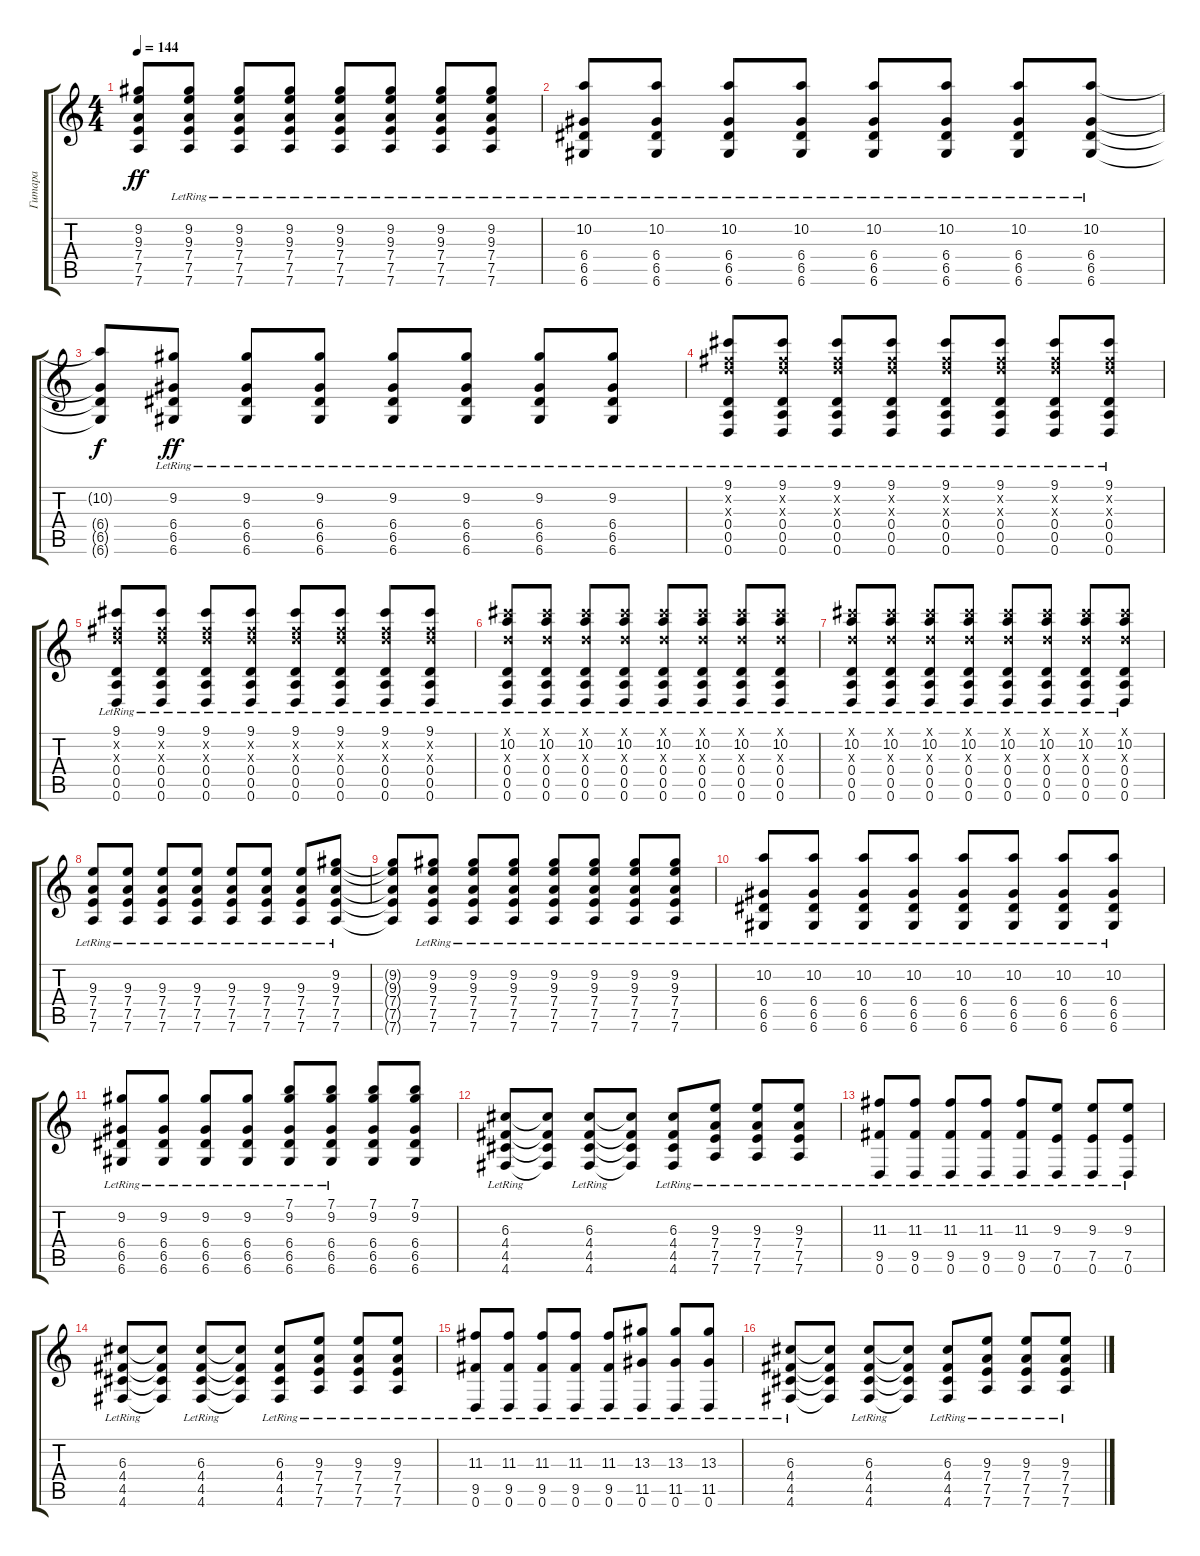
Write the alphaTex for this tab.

\track ("Гитара" "Гитара") {instrument distortionguitar}
\staff {score tabs}
\tuning (E4 B3 G3 D3 A2 D2) {hide}
\ts (4 4)
\tempo 144
\clef g2
\ks c
(9.2{t} 9.3{t} 7.4{t} 7.5{t} 7.6{t}).8{dy ff} (9.2{lr} 9.3{lr} 7.4{lr} 7.5{lr} 7.6{lr}).8 (9.2{lr} 9.3{lr} 7.4{lr} 7.5{lr} 7.6{lr}).8 (9.2{lr} 9.3{lr} 7.4{lr} 7.5{lr} 7.6{lr}).8 (9.2{lr} 9.3{lr} 7.4{lr} 7.5{lr} 7.6{lr}).8 (9.2{lr} 9.3{lr} 7.4{lr} 7.5{lr} 7.6{lr}).8 (9.2{lr} 9.3{lr} 7.4{lr} 7.5{lr} 7.6{lr}).8 (9.2{lr} 9.3{lr} 7.4{lr} 7.5{lr} 7.6{lr}).8 |
(10.2{lr} 6.4{lr} 6.5{lr} 6.6{lr}).8 (10.2{lr} 6.4{lr} 6.5{lr} 6.6{lr}).8 (10.2{lr} 6.4{lr} 6.5{lr} 6.6{lr}).8 (10.2{lr} 6.4{lr} 6.5{lr} 6.6{lr}).8 (10.2{lr} 6.4{lr} 6.5{lr} 6.6{lr}).8 (10.2{lr} 6.4{lr} 6.5{lr} 6.6{lr}).8 (10.2{lr} 6.4{lr} 6.5{lr} 6.6{lr}).8 (10.2{lr} 6.4{lr} 6.5{lr} 6.6{lr}).8 |
(10.2{t} 6.4{t} 6.5{t} 6.6{t}).8{dy f} (9.2{lr} 6.4{lr} 6.5{lr} 6.6{lr}).8{dy ff} (9.2{lr} 6.4{lr} 6.5{lr} 6.6{lr}).8 (9.2{lr} 6.4{lr} 6.5{lr} 6.6{lr}).8 (9.2{lr} 6.4{lr} 6.5{lr} 6.6{lr}).8 (9.2{lr} 6.4{lr} 6.5{lr} 6.6{lr}).8 (9.2{lr} 6.4{lr} 6.5{lr} 6.6{lr}).8 (9.2{lr} 6.4{lr} 6.5{lr} 6.6{lr}).8 |
(9.1 7.2{x} 7.3{x} 0.4{lr} 0.5{lr} 0.6{lr}).8 (9.1 7.2{x} 7.3{x} 0.4{lr} 0.5{lr} 0.6{lr}).8 (9.1 7.2{x} 7.3{x} 0.4{lr} 0.5{lr} 0.6{lr}).8 (9.1 7.2{x} 7.3{x} 0.4{lr} 0.5{lr} 0.6{lr}).8 (9.1 7.2{x} 7.3{x} 0.4{lr} 0.5{lr} 0.6{lr}).8 (9.1 7.2{x} 7.3{x} 0.4{lr} 0.5{lr} 0.6{lr}).8 (9.1 7.2{x} 7.3{x} 0.4{lr} 0.5{lr} 0.6{lr}).8 (9.1 7.2{x} 7.3{x} 0.4{lr} 0.5{lr} 0.6{lr}).8 |
(9.1 7.2{x} 7.3{x} 0.4{lr} 0.5{lr} 0.6{lr}).8 (9.1 7.2{x} 7.3{x} 0.4{lr} 0.5{lr} 0.6{lr}).8 (9.1 7.2{x} 7.3{x} 0.4{lr} 0.5{lr} 0.6{lr}).8 (9.1 7.2{x} 7.3{x} 0.4{lr} 0.5{lr} 0.6{lr}).8 (9.1 7.2{x} 7.3{x} 0.4{lr} 0.5{lr} 0.6{lr}).8 (9.1 7.2{x} 7.3{x} 0.4{lr} 0.5{lr} 0.6{lr}).8 (9.1 7.2{x} 7.3{x} 0.4{lr} 0.5{lr} 0.6{lr}).8 (9.1 7.2{x} 7.3{x} 0.4{lr} 0.5{lr} 0.6{lr}).8 |
(9.1{x} 10.2 7.3{x} 0.4 0.5{lr} 0.6{lr}).8 (9.1{x} 10.2 7.3{x} 0.4 0.5{lr} 0.6{lr}).8 (9.1{x} 10.2 7.3{x} 0.4 0.5{lr} 0.6{lr}).8 (9.1{x} 10.2 7.3{x} 0.4 0.5{lr} 0.6{lr}).8 (9.1{x} 10.2 7.3{x} 0.4 0.5{lr} 0.6{lr}).8 (9.1{x} 10.2 7.3{x} 0.4 0.5{lr} 0.6{lr}).8 (9.1{x} 10.2 7.3{x} 0.4 0.5{lr} 0.6{lr}).8 (9.1{x} 10.2 7.3{x} 0.4 0.5{lr} 0.6{lr}).8 |
(9.1{x} 10.2 7.3{x} 0.4 0.5{lr} 0.6{lr}).8 (9.1{x} 10.2 7.3{x} 0.4 0.5{lr} 0.6{lr}).8 (9.1{x} 10.2 7.3{x} 0.4 0.5{lr} 0.6{lr}).8 (9.1{x} 10.2 7.3{x} 0.4 0.5{lr} 0.6{lr}).8 (9.1{x} 10.2 7.3{x} 0.4 0.5{lr} 0.6{lr}).8 (9.1{x} 10.2 7.3{x} 0.4 0.5{lr} 0.6{lr}).8 (9.1{x} 10.2 7.3{x} 0.4 0.5{lr} 0.6{lr}).8 (9.1{x} 10.2 7.3{x} 0.4 0.5{lr} 0.6{lr}).8 |
(9.3{lr} 7.4{lr} 7.5{lr} 7.6{lr}).8 (9.3{lr} 7.4{lr} 7.5{lr} 7.6{lr}).8 (9.3{lr} 7.4{lr} 7.5{lr} 7.6{lr}).8 (9.3{lr} 7.4{lr} 7.5{lr} 7.6{lr}).8 (9.3{lr} 7.4{lr} 7.5{lr} 7.6{lr}).8 (9.3{lr} 7.4{lr} 7.5{lr} 7.6{lr}).8 (9.3{lr} 7.4{lr} 7.5{lr} 7.6{lr}).8 (9.2{lr} 9.3{lr} 7.4{lr} 7.5{lr} 7.6{lr}).8 |
(9.2{t} 9.3{t} 7.4{t} 7.5{t} 7.6{t}).8 (9.2{lr} 9.3{lr} 7.4{lr} 7.5{lr} 7.6{lr}).8 (9.2{lr} 9.3{lr} 7.4{lr} 7.5{lr} 7.6{lr}).8 (9.2{lr} 9.3{lr} 7.4{lr} 7.5{lr} 7.6{lr}).8 (9.2{lr} 9.3{lr} 7.4{lr} 7.5{lr} 7.6{lr}).8 (9.2{lr} 9.3{lr} 7.4{lr} 7.5{lr} 7.6{lr}).8 (9.2{lr} 9.3{lr} 7.4{lr} 7.5{lr} 7.6{lr}).8 (9.2{lr} 9.3{lr} 7.4{lr} 7.5{lr} 7.6{lr}).8 |
(10.2{lr} 6.4{lr} 6.5{lr} 6.6{lr}).8 (10.2{lr} 6.4{lr} 6.5{lr} 6.6{lr}).8 (10.2{lr} 6.4{lr} 6.5{lr} 6.6{lr}).8 (10.2{lr} 6.4{lr} 6.5{lr} 6.6{lr}).8 (10.2{lr} 6.4{lr} 6.5{lr} 6.6{lr}).8 (10.2{lr} 6.4{lr} 6.5{lr} 6.6{lr}).8 (10.2{lr} 6.4{lr} 6.5{lr} 6.6{lr}).8 (10.2{lr} 6.4{lr} 6.5{lr} 6.6{lr}).8 |
(9.2{lr} 6.4{lr} 6.5{lr} 6.6{lr}).8 (9.2{lr} 6.4{lr} 6.5{lr} 6.6{lr}).8 (9.2{lr} 6.4{lr} 6.5{lr} 6.6{lr}).8 (9.2{lr} 6.4{lr} 6.5{lr} 6.6{lr}).8 (7.1{lr} 9.2{lr} 6.4{lr} 6.5{lr} 6.6{lr}).8 (7.1{lr} 9.2{lr} 6.4{lr} 6.5{lr} 6.6{lr}).8 (7.1 9.2 6.4 6.5 6.6).8 (7.1 9.2 6.4 6.5 6.6).8 |
(6.3{lr} 4.4{lr} 4.5{lr} 4.6{lr}).8 (6.3{t} 4.4{t} 4.5{t} 4.6{t}).8 (6.3{lr} 4.4{lr} 4.5{lr} 4.6{lr}).8 (6.3{t} 4.4{t} 4.5{t} 4.6{t}).8 (6.3{lr} 4.4{lr} 4.5{lr} 4.6{lr}).8 (9.3{lr} 7.4{lr} 7.5{lr} 7.6{lr}).8 (9.3{lr} 7.4{lr} 7.5{lr} 7.6{lr}).8 (9.3{lr} 7.4{lr} 7.5{lr} 7.6{lr}).8 |
(11.3{lr} 9.5 0.6{lr}).8 (11.3{lr} 9.5 0.6{lr}).8 (11.3{lr} 9.5 0.6{lr}).8 (11.3{lr} 9.5 0.6{lr}).8 (11.3{lr} 9.5 0.6{lr}).8 (9.3{lr} 7.5{lr} 0.6{lr}).8 (9.3{lr} 7.5{lr} 0.6{lr}).8 (9.3{lr} 7.5{lr} 0.6{lr}).8 |
(6.3{lr} 4.4{lr} 4.5{lr} 4.6{lr}).8 (6.3{t} 4.4{t} 4.5{t} 4.6{t}).8 (6.3{lr} 4.4{lr} 4.5{lr} 4.6{lr}).8 (6.3{t} 4.4{t} 4.5{t} 4.6{t}).8 (6.3{lr} 4.4{lr} 4.5{lr} 4.6{lr}).8 (9.3{lr} 7.4{lr} 7.5{lr} 7.6{lr}).8 (9.3{lr} 7.4{lr} 7.5{lr} 7.6{lr}).8 (9.3{lr} 7.4{lr} 7.5{lr} 7.6{lr}).8 |
(11.3{lr} 9.5 0.6{lr}).8 (11.3{lr} 9.5 0.6{lr}).8 (11.3{lr} 9.5 0.6{lr}).8 (11.3{lr} 9.5 0.6{lr}).8 (11.3{lr} 9.5 0.6{lr}).8 (13.3{lr} 11.5{lr} 0.6{lr}).8 (13.3{lr} 11.5{lr} 0.6{lr}).8 (13.3{lr} 11.5{lr} 0.6{lr}).8 |
(6.3{lr} 4.4{lr} 4.5{lr} 4.6{lr}).8 (6.3{t} 4.4{t} 4.5{t} 4.6{t}).8 (6.3{lr} 4.4{lr} 4.5{lr} 4.6{lr}).8 (6.3{t} 4.4{t} 4.5{t} 4.6{t}).8 (6.3{lr} 4.4{lr} 4.5{lr} 4.6{lr}).8 (9.3{lr} 7.4{lr} 7.5{lr} 7.6{lr}).8 (9.3{lr} 7.4{lr} 7.5{lr} 7.6{lr}).8 (9.3{lr} 7.4{lr} 7.5{lr} 7.6{lr}).8
